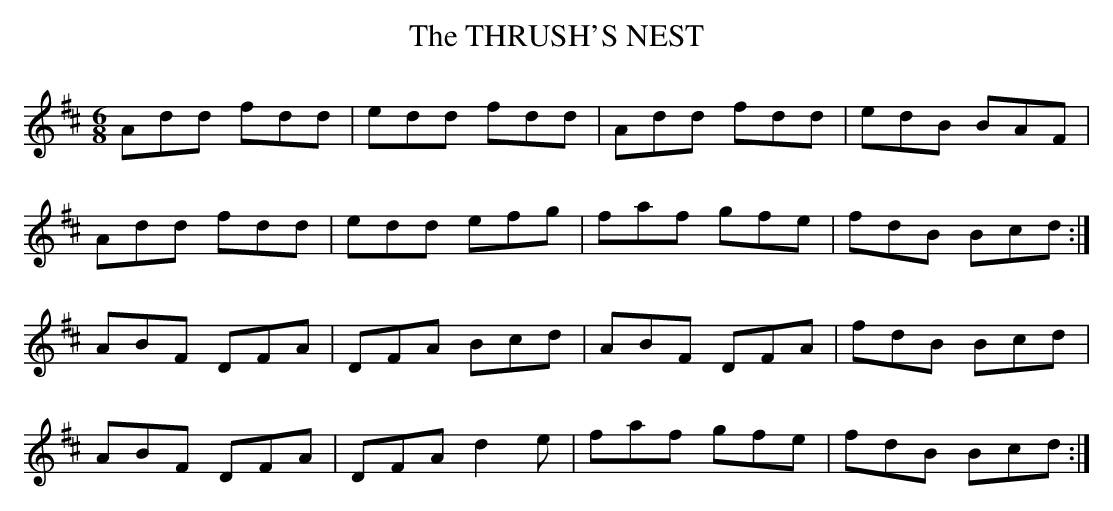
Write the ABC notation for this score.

X:1
T:THRUSH'S NEST, The
M:6/8
L:1/8
K:D
Add fdd|edd fdd|Add fdd|edB BAF|
Add fdd|edd efg|faf gfe|fdB Bcd :|
ABF DFA|DFA Bcd|ABF DFA|fdB Bcd|
ABF DFA|DFA d2e|faf gfe|fdB Bcd :|
